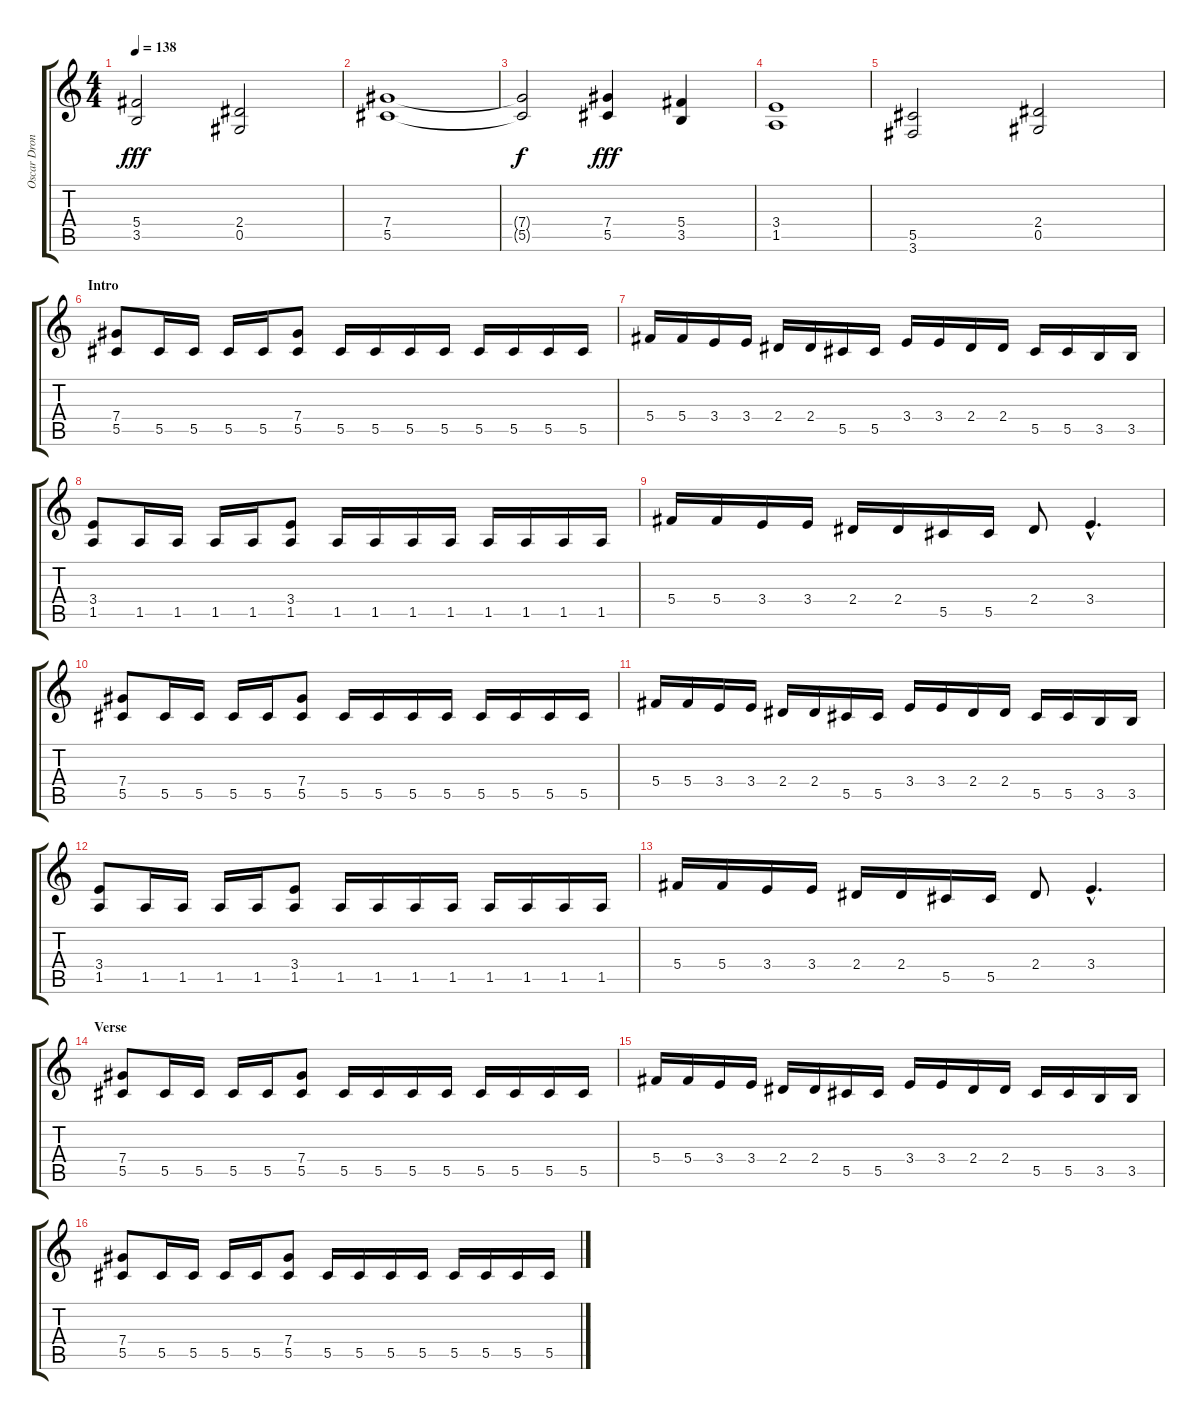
\track ("Oscar Dronjak" "Oscar Dron") {instrument distortionguitar}
\staff {score tabs}
\tuning (Eb4 Bb3 Gb3 Db3 Ab2 Eb2) {hide}
\ts (4 4)
\tempo 138
\clef g2
\ks c
(5.4 3.5).2{dy fff} (2.4 0.5).2 |
(7.4 5.5).1 |
(7.4{t} 5.5{t}).2{dy f} (7.4 5.5).4{dy fff} (5.4 3.5).4 |
(3.4 1.5).1 |
(5.5 3.6).2 (2.4 0.5).2 |
\section ("" "Intro")
(7.4 5.5).8 5.5.16 5.5.16 5.5.16 5.5.16 (7.4 5.5).8 5.5.16 5.5.16 5.5.16 5.5.16 5.5.16 5.5.16 5.5.16 5.5.16 |
5.4.16 5.4.16 3.4.16 3.4.16 2.4.16 2.4.16 5.5.16 5.5.16 3.4.16 3.4.16 2.4.16 2.4.16 5.5.16 5.5.16 3.5.16 3.5.16 |
(3.4 1.5).8 1.5.16 1.5.16 1.5.16 1.5.16 (3.4 1.5).8 1.5.16 1.5.16 1.5.16 1.5.16 1.5.16 1.5.16 1.5.16 1.5.16 |
5.4.16 5.4.16 3.4.16 3.4.16 2.4.16 2.4.16 5.5.16 5.5.16 2.4.8 3.4{hac}.4{d} |
(7.4 5.5).8 5.5.16 5.5.16 5.5.16 5.5.16 (7.4 5.5).8 5.5.16 5.5.16 5.5.16 5.5.16 5.5.16 5.5.16 5.5.16 5.5.16 |
5.4.16 5.4.16 3.4.16 3.4.16 2.4.16 2.4.16 5.5.16 5.5.16 3.4.16 3.4.16 2.4.16 2.4.16 5.5.16 5.5.16 3.5.16 3.5.16 |
(3.4 1.5).8 1.5.16 1.5.16 1.5.16 1.5.16 (3.4 1.5).8 1.5.16 1.5.16 1.5.16 1.5.16 1.5.16 1.5.16 1.5.16 1.5.16 |
5.4.16 5.4.16 3.4.16 3.4.16 2.4.16 2.4.16 5.5.16 5.5.16 2.4.8 3.4{hac}.4{d} |
\section ("" "Verse")
(7.4 5.5).8 5.5.16 5.5.16 5.5.16 5.5.16 (7.4 5.5).8 5.5.16 5.5.16 5.5.16 5.5.16 5.5.16 5.5.16 5.5.16 5.5.16 |
5.4.16 5.4.16 3.4.16 3.4.16 2.4.16 2.4.16 5.5.16 5.5.16 3.4.16 3.4.16 2.4.16 2.4.16 5.5.16 5.5.16 3.5.16 3.5.16 |
(7.4 5.5).8 5.5.16 5.5.16 5.5.16 5.5.16 (7.4 5.5).8 5.5.16 5.5.16 5.5.16 5.5.16 5.5.16 5.5.16 5.5.16 5.5.16
